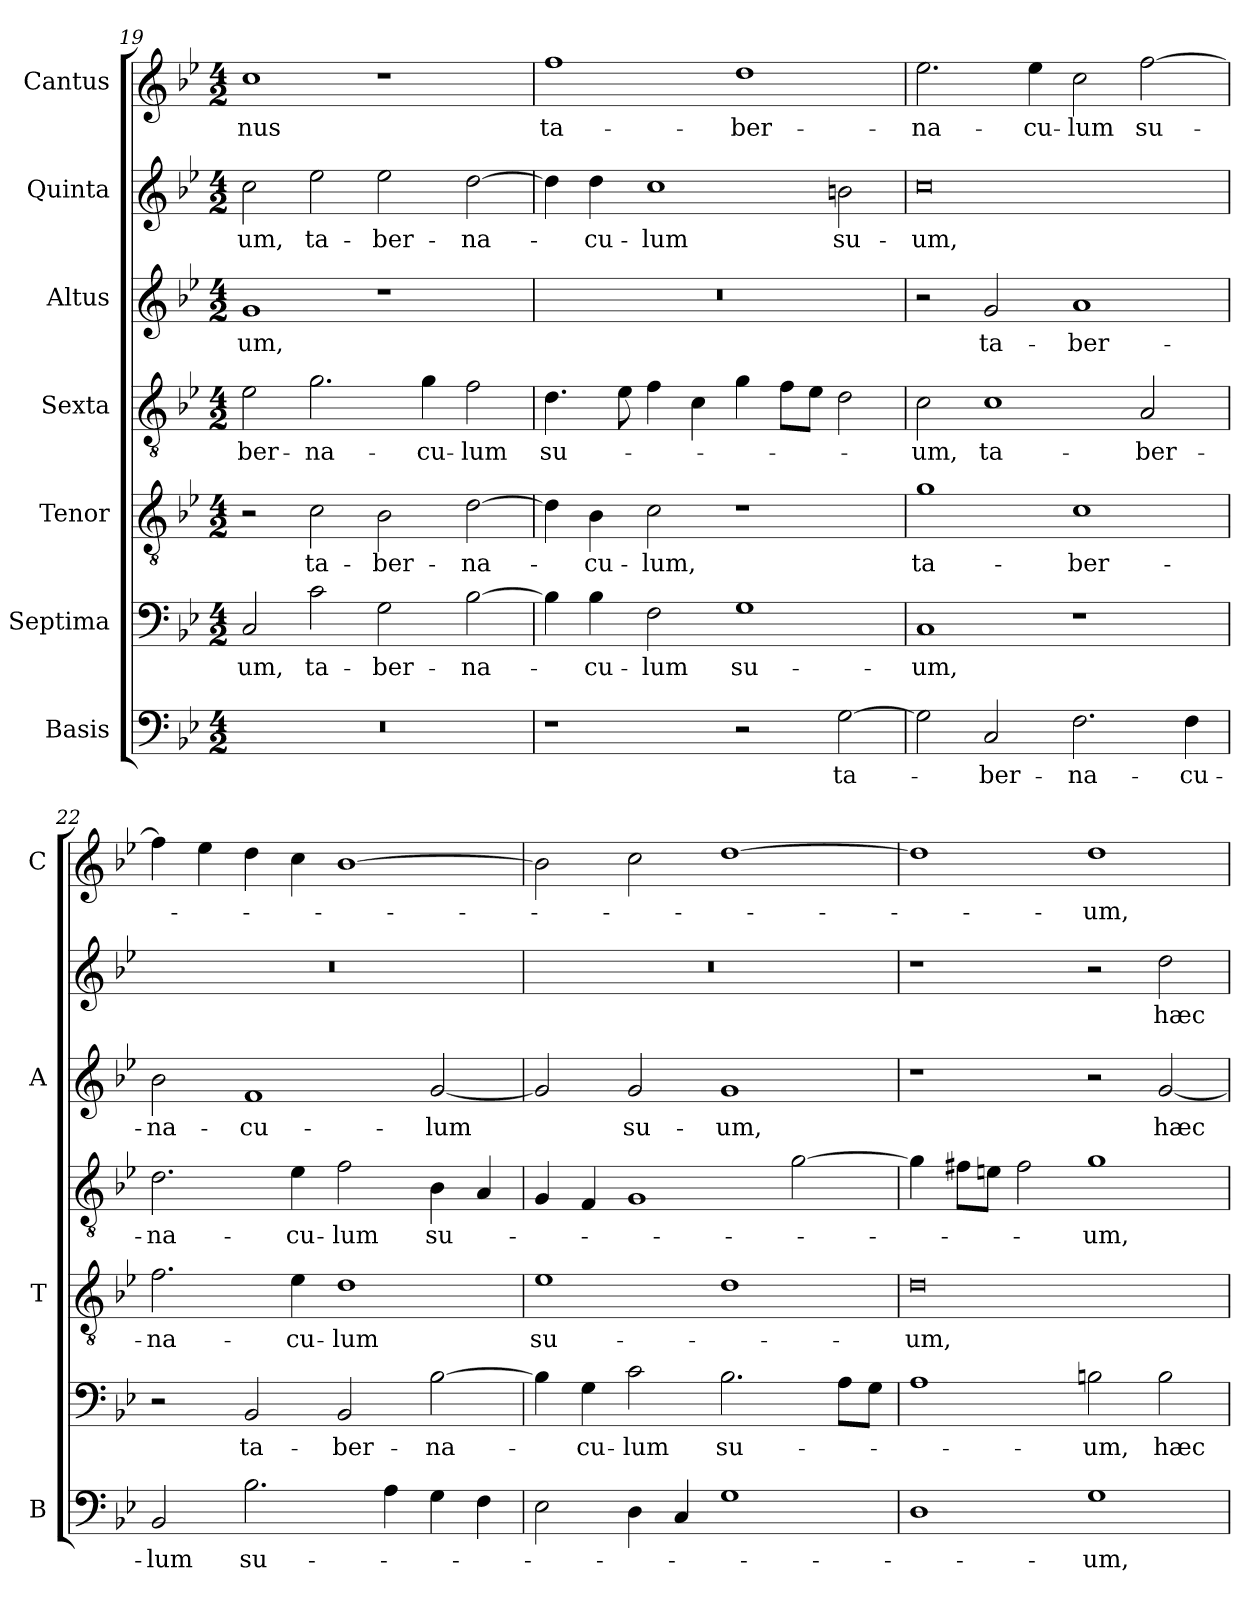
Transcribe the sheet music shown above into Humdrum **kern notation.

**kern	**text	**kern	**text	**kern	**text	**kern	**text	**kern	**text	**kern	**text	**kern	**text
*part7	*part7	*part6	*part6	*part5	*part5	*part4	*part4	*part3	*part3	*part2	*part2	*part1	*part1
*staff7	*staff7	*staff6	*staff6	*staff5	*staff5	*staff4	*staff4	*staff3	*staff3	*staff2	*staff2	*staff1	*staff1
*I"Basis	*	*I"Septima	*	*I"Tenor	*	*I"Sexta	*	*I"Altus	*	*I"Quinta	*	*I"Cantus	*
*I'B	*	*	*	*I'T	*	*	*	*I'A	*	*	*	*I'C	*
*clefF4	*	*clefF4	*	*clefGv2	*	*clefGv2	*	*clefG2	*	*clefG2	*	*clefG2	*
*k[b-e-]	*	*k[b-e-]	*	*k[b-e-]	*	*k[b-e-]	*	*k[b-e-]	*	*k[b-e-]	*	*k[b-e-]	*
*B-:	*	*B-:	*	*B-:	*	*B-:	*	*B-:	*	*B-:	*	*B-:	*
*M4/2	*	*M4/2	*	*M4/2	*	*M4/2	*	*M4/2	*	*M4/2	*	*M4/2	*
=19	=19	=19	=19	=19	=19	=19	=19	=19	=19	=19	=19	=19	=19
!	!	!	!LO:LY:b	!	!	!	!LO:LY:b	!	!LO:LY:b	!	!LO:LY:b	!	!LO:LY:b
0r	.	2C/	-um,	2r	.	2e-\	-ber-	1g	-um,	2cc\	-um,	1cc	-nus
!	!	!	!LO:LY:b	!	!LO:LY:b	!	!LO:LY:b	!	!	!	!LO:LY:b	!	!
.	.	2c\	ta-	2c\	ta-	2.g\	-na-	.	.	2ee-\	ta-	.	.
!	!	!	!LO:LY:b	!	!LO:LY:b	!	!	!	!	!	!LO:LY:b	!	!
.	.	2G\	-ber-	2B-\	-ber-	.	.	1r	.	2ee-\	-ber-	1r	.
!	!	!	!	!	!	!	!LO:LY:b	!	!	!	!	!	!
.	.	.	.	.	.	4g\	-cu-	.	.	.	.	.	.
!	!	!	!LO:LY:b	!	!LO:LY:b	!	!LO:LY:b	!	!	!	!LO:LY:b	!	!
.	.	[2B-\	-na-	[2d\	-na-	2f\	-lum	.	.	[2dd\	-na-	.	.
=20	=20	=20	=20	=20	=20	=20	=20	=20	=20	=20	=20	=20	=20
!	!	!	!	!	!	!	!LO:LY:b	!	!	!	!	!	!LO:LY:b
1r	.	4B-\]	.	4d\]	.	4.d\	su-	0r	.	4dd\]	.	1ff	ta-
!	!	!	!LO:LY:b	!	!LO:LY:b	!	!	!	!	!	!LO:LY:b	!	!
.	.	4B-\	-cu-	4B-\	-cu-	.	.	.	.	4dd\	-cu-	.	.
.	.	.	.	.	.	8e-\	.	.	.	.	.	.	.
!	!	!	!LO:LY:b	!	!LO:LY:b	!	!	!	!	!	!LO:LY:b	!	!
.	.	2F\	-lum	2c\	-lum,	4f\	.	.	.	1cc	-lum	.	.
.	.	.	.	.	.	4c\	.	.	.	.	.	.	.
!	!	!	!LO:LY:b	!	!	!	!	!	!	!	!	!	!LO:LY:b
2r	.	1G	su-	1r	.	4g\	.	.	.	.	.	1dd	-ber-
.	.	.	.	.	.	8f\L	.	.	.	.	.	.	.
.	.	.	.	.	.	8e-\J	.	.	.	.	.	.	.
!	!LO:LY:b	!	!	!	!	!	!	!	!	!	!LO:LY:b	!	!
[2G\	ta-	.	.	.	.	2d\	.	.	.	2bn\	su-	.	.
!!LO:LB:g=z
=21	=21	=21	=21	=21	=21	=21	=21	=21	=21	=21	=21	=21	=21
!	!	!	!LO:LY:b	!	!LO:LY:b	!	!LO:LY:b	!	!	!	!LO:LY:b	!	!LO:LY:b
2G\]	.	1C	-um,	1g	ta-	2c\	-um,	2r	.	0cc	-um,	2.ee-\	-na-
!	!LO:LY:b	!	!	!	!	!	!LO:LY:b	!	!LO:LY:b	!	!	!	!
2C/	-ber-	.	.	.	.	1c	ta-	2g/	ta-	.	.	.	.
!	!	!	!	!	!	!	!	!	!	!	!	!	!LO:LY:b
.	.	.	.	.	.	.	.	.	.	.	.	4ee-\	-cu-
!	!LO:LY:b	!	!	!	!LO:LY:b	!	!	!	!LO:LY:b	!	!	!	!LO:LY:b
2.F\	-na-	1r	.	1c	-ber-	.	.	1a	-ber-	.	.	2cc\	-lum
!	!	!	!	!	!	!	!LO:LY:b	!	!	!	!	!	!LO:LY:b
.	.	.	.	.	.	2A/	-ber-	.	.	.	.	[2ff\	su-
!	!LO:LY:b	!	!	!	!	!	!	!	!	!	!	!	!
4F\	-cu-	.	.	.	.	.	.	.	.	.	.	.	.
=22	=22	=22	=22	=22	=22	=22	=22	=22	=22	=22	=22	=22	=22
!	!LO:LY:b	!	!	!	!LO:LY:b	!	!LO:LY:b	!	!LO:LY:b	!	!	!	!
2BB-/	-lum	2r	.	2.f\	-na-	2.d\	-na-	2b-\	-na-	0r	.	4ff\]	.
.	.	.	.	.	.	.	.	.	.	.	.	4ee-\	.
!	!LO:LY:b	!	!LO:LY:b	!	!	!	!	!	!LO:LY:b	!	!	!	!
2.B-\	su-	2BB-/	ta-	.	.	.	.	1f	-cu-	.	.	4dd\	.
!	!	!	!	!	!LO:LY:b	!	!LO:LY:b	!	!	!	!	!	!
.	.	.	.	4e-\	-cu-	4e-\	-cu-	.	.	.	.	4cc\	.
!	!	!	!LO:LY:b	!	!LO:LY:b	!	!LO:LY:b	!	!	!	!	!	!
.	.	2BB-/	-ber-	1d	-lum	2f\	-lum	.	.	.	.	[1b-	.
4A\	.	.	.	.	.	.	.	.	.	.	.	.	.
!	!	!	!LO:LY:b	!	!	!	!LO:LY:b	!	!LO:LY:b	!	!	!	!
4G\	.	[2B-\	-na-	.	.	4B-\	su-	[2g/	-lum	.	.	.	.
4F\	.	.	.	.	.	4A/	.	.	.	.	.	.	.
=23	=23	=23	=23	=23	=23	=23	=23	=23	=23	=23	=23	=23	=23
!	!	!	!	!	!LO:LY:b	!	!	!	!	!	!	!	!
2E-\	.	4B-\]	.	1e-	su-	4G/	.	2g/]	.	0r	.	2b-\]	.
!	!	!	!LO:LY:b	!	!	!	!	!	!	!	!	!	!
.	.	4G\	-cu-	.	.	4F/	.	.	.	.	.	.	.
!	!	!	!LO:LY:b	!	!	!	!	!	!LO:LY:b	!	!	!	!
4D\	.	2c\	-lum	.	.	1G	.	2g/	su-	.	.	2cc\	.
4C/	.	.	.	.	.	.	.	.	.	.	.	.	.
!	!	!	!LO:LY:b	!	!	!	!	!	!LO:LY:b	!	!	!	!
1G	.	2.B-\	su-	1d	.	.	.	1g	-um,	.	.	[1dd	.
.	.	.	.	.	.	[2g\	.	.	.	.	.	.	.
.	.	8A\L	.	.	.	.	.	.	.	.	.	.	.
.	.	8G\J	.	.	.	.	.	.	.	.	.	.	.
=24	=24	=24	=24	=24	=24	=24	=24	=24	=24	=24	=24	=24	=24
!	!	!	!	!	!LO:LY:b	!	!	!	!	!	!	!	!
1D	.	1A	.	0d	-um,	4g\]	.	1r	.	1r	.	1dd]	.
.	.	.	.	.	.	8f#X\L	.	.	.	.	.	.	.
.	.	.	.	.	.	8en\J	.	.	.	.	.	.	.
.	.	.	.	.	.	2f#\	.	.	.	.	.	.	.
!	!LO:LY:b	!	!LO:LY:b	!	!	!	!LO:LY:b	!	!	!	!	!	!LO:LY:b
1G	-um,	2Bn\	-um,	.	.	1g	-um,	2r	.	2r	.	1dd	-um,
!	!	!	!LO:LY:b	!	!	!	!	!	!LO:LY:b	!	!LO:LY:b	!	!
.	.	2B\	hæc	.	.	.	.	[2g/	hæc	2dd\	hæc	.	.
=	=	=	=	=	=	=	=	=	=	=	=	=	=
*-	*-	*-	*-	*-	*-	*-	*-	*-	*-	*-	*-	*-	*-
